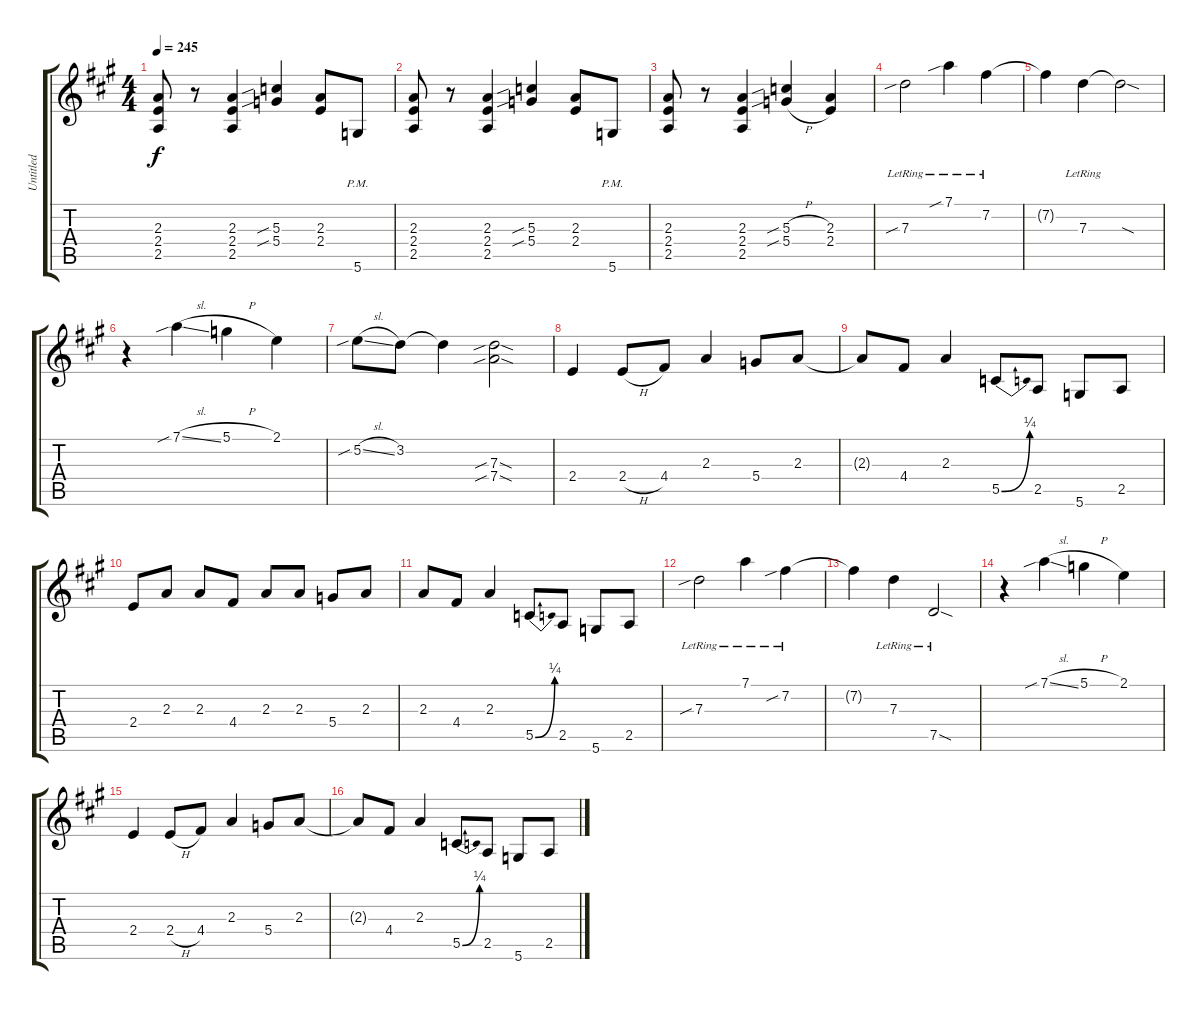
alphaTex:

\track ("Untitled" "Untitled") {instrument acousticguitarsteel}
\staff {score tabs}
\tuning (D4 B3 G3 D3 G2 D2) {hide}
\ts (4 4)
\tempo 245
\clef g2
\ks a
(2.3 2.4 2.5).8{dy f} r.8 (2.3 2.4 2.5).4 (5.3{sib} 5.4{sib}).4 (2.3 2.4).8 5.6{pm}.8 |
(2.3 2.4 2.5).8 r.8 (2.3 2.4 2.5).4 (5.3{sib} 5.4{sib}).4 (2.3 2.4).8 5.6{pm}.8 |
(2.3 2.4 2.5).8 r.8 (2.3 2.4 2.5).4 (5.3{sib h} 5.4{sib h}).4 (2.3 2.4).4 |
7.3{sib lr}.2 7.1{sib lr}.4 7.2{lr}.4 |
7.2{t}.4 7.3{lr}.4 7.3{sod t}.2 |
r.4 7.1{sib sl}.4 5.1{h}.4 2.1.4 |
5.2{sib sl}.8 3.2.8 3.2{t}.4 (7.3{sib sod} 7.4{sib sod}).2 |
2.4.4 2.4{h}.8 4.4.8 2.3.4 5.4.8 2.3.8 |
2.3{t}.8 4.4.8 2.3.4 5.5{be (bend 0 0 60 1)}.8 2.5.8 5.6.8 2.5.8 |
2.4.8 2.3.8 2.3.8 4.4.8 2.3.8 2.3.8 5.4.8 2.3.8 |
2.3.8 4.4.8 2.3.4 5.5{be (bend 0 0 60 1)}.8 2.5.8 5.6.8 2.5.8 |
7.3{sib lr}.2 7.1{lr}.4 7.2{sib lr}.4 |
7.2{t}.4 7.3{lr}.4 7.5{sod lr}.2 |
r.4 7.1{sib sl}.4 5.1{h}.4 2.1.4 |
2.4.4 2.4{h}.8 4.4.8 2.3.4 5.4.8 2.3.8 |
2.3{t}.8 4.4.8 2.3.4 5.5{be (bend 0 0 60 1)}.8 2.5.8 5.6.8 2.5.8
